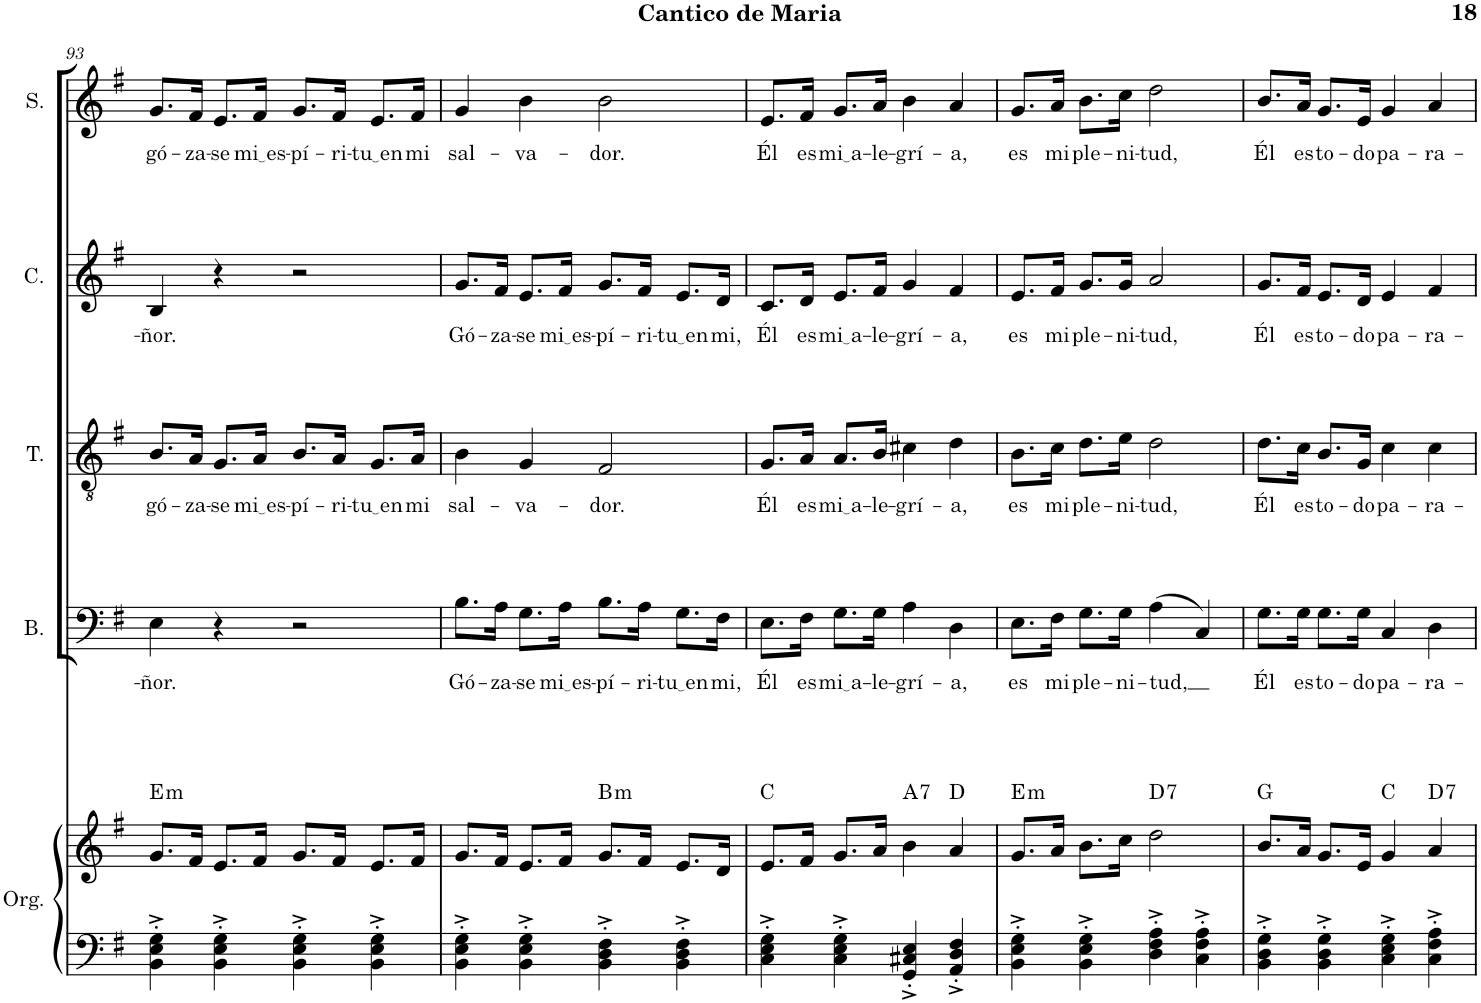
**kern	**kern	**harte	**kern	**text	**kern	**text	**kern	**text	**kern	**text
*part5	*part5	*part5	*part4	*part4	*part3	*part3	*part2	*part2	*part1	*part1
*staff6	*staff5	*	*staff4	*staff4	*staff3	*staff3	*staff2	*staff2	*staff1	*staff1
*I"Órgano	*	*	*I"Bajo	*	*I"Tenor	*	*I"Contralto	*	*I"Soprano	*
*	*	*	*I'B.	*	*I'T.	*	*I'C.	*	*I'S.	*
!!LO:PB:g=z
*clefF4	*clefG2	*	*clefF4	*	*clefGv2	*	*clefG2	*	*clefG2	*
*k[f#]	*k[f#]	*	*k[f#]	*	*k[f#]	*	*k[f#]	*	*k[f#]	*
*M4/4	*M4/4	*	*M4/4	*	*M4/4	*	*M4/4	*	*M4/4	*
=93	=93	=93	=93	=93	=93	=93	=93	=93	=93	=93
!	!	!LO:H:kt=m	!	!LO:LY:b	!	!LO:LY:b	!	!LO:LY:b	!	!LO:LY:b
4BB\'^ 4E\'^ 4G\'^	8.g/L	E:min	4E\	-ñor.	8.B/L	gó-	4B/	-ñor.	8.g/L	gó-
!	!	!	!	!	!	!LO:LY:b	!	!	!	!LO:LY:b
.	16f#/Jk	.	.	.	16A/Jk	-za-	.	.	16f#/Jk	-za-
!	!	!	!	!	!	!LO:LY:b	!	!	!	!LO:LY:b
4BB\'^ 4E\'^ 4G\'^	8.e/L	.	4r	.	8.G/L	-se	4r	.	8.e/L	-se
!	!	!	!	!	!	!LO:LY:b	!	!	!	!LO:LY:b
.	16f#/Jk	.	.	.	16A/Jk	mi es	.	.	16f#/Jk	mi es
!	!	!	!	!	!	!LO:LY:b	!	!	!	!LO:LY:b
4BB\'^ 4E\'^ 4G\'^	8.g/L	.	2r	.	8.B/L	-pí-	2r	.	8.g/L	-pí-
!	!	!	!	!	!	!LO:LY:b	!	!	!	!LO:LY:b
.	16f#/Jk	.	.	.	16A/Jk	-ri-	.	.	16f#/Jk	-ri-
!	!	!	!	!	!	!LO:LY:b	!	!	!	!LO:LY:b
4BB\'^ 4E\'^ 4G\'^	8.e/L	.	.	.	8.G/L	tu en	.	.	8.e/L	tu en
!	!	!	!	!	!	!LO:LY:b	!	!	!	!LO:LY:b
.	16f#/Jk	.	.	.	16A/Jk	mi	.	.	16f#/Jk	mi
=94	=94	=94	=94	=94	=94	=94	=94	=94	=94	=94
!	!	!	!	!LO:LY:b	!	!LO:LY:b	!	!LO:LY:b	!	!LO:LY:b
4BB\'^ 4E\'^ 4G\'^	8.g/L	.	8.B\L	Gó-	4B\	sal-	8.g/L	Gó-	4g/	sal-
!	!	!	!	!LO:LY:b	!	!	!	!LO:LY:b	!	!
.	16f#/Jk	.	16A\Jk	-za-	.	.	16f#/Jk	-za-	.	.
!	!	!	!	!LO:LY:b	!	!LO:LY:b	!	!LO:LY:b	!	!LO:LY:b
4BB\'^ 4E\'^ 4G\'^	8.e/L	.	8.G\L	-se	4G/	-va-	8.e/L	-se	4b\	-va-
!	!	!	!	!LO:LY:b	!	!	!	!LO:LY:b	!	!
.	16f#/Jk	.	16A\Jk	mi es	.	.	16f#/Jk	mi es	.	.
!	!	!LO:H:kt=m	!	!LO:LY:b	!	!LO:LY:b	!	!LO:LY:b	!	!LO:LY:b
4BB\'^ 4D\'^ 4F#\'^	8.g/L	B:min	8.B\L	-pí-	2F#/	-dor.	8.g/L	-pí-	2b\	-dor.
!	!	!	!	!LO:LY:b	!	!	!	!LO:LY:b	!	!
.	16f#/Jk	.	16A\Jk	-ri-	.	.	16f#/Jk	-ri-	.	.
!	!	!	!	!LO:LY:b	!	!	!	!LO:LY:b	!	!
4BB\'^ 4D\'^ 4F#\'^	8.e/L	.	8.G\L	tu en	.	.	8.e/L	tu en	.	.
!	!	!	!	!LO:LY:b	!	!	!	!LO:LY:b	!	!
.	16d/Jk	.	16F#\Jk	mi,	.	.	16d/Jk	mi,	.	.
=95	=95	=95	=95	=95	=95	=95	=95	=95	=95	=95
!	!	!	!	!LO:LY:b	!	!LO:LY:b	!	!LO:LY:b	!	!LO:LY:b
4C\'^ 4E\'^ 4G\'^	8.e/L	C:maj	8.E\L	Él	8.G/L	Él	8.c/L	Él	8.e/L	Él
!	!	!	!	!LO:LY:b	!	!LO:LY:b	!	!LO:LY:b	!	!LO:LY:b
.	16f#/Jk	.	16F#\Jk	es	16A/Jk	es	16d/Jk	es	16f#/Jk	es
!	!	!	!	!LO:LY:b	!	!LO:LY:b	!	!LO:LY:b	!	!LO:LY:b
4C\'^ 4E\'^ 4G\'^	8.g/L	.	8.G\L	mi a	8.A/L	mi a	8.e/L	mi a	8.g/L	mi a
!	!	!	!	!LO:LY:b	!	!LO:LY:b	!	!LO:LY:b	!	!LO:LY:b
.	16a/Jk	.	16G\Jk	-le-	16B/Jk	-le-	16f#/Jk	-le-	16a/Jk	-le-
!	!	!LO:H:kt=7	!	!LO:LY:b	!	!LO:LY:b	!	!LO:LY:b	!	!LO:LY:b
4GG/'^ 4C#X/'^ 4E/'^	4b\	A:7	4A\	-grí-	4c#X\	-grí-	4g/	-grí-	4b\	-grí-
!	!	!	!	!LO:LY:b	!	!LO:LY:b	!	!LO:LY:b	!	!LO:LY:b
4AA/'^ 4D/'^ 4F#/'^	4a/	D:maj	4D\	-a,	4d\	-a,	4f#/	-a,	4a/	-a,
=96	=96	=96	=96	=96	=96	=96	=96	=96	=96	=96
!	!	!LO:H:kt=m	!	!LO:LY:b	!	!LO:LY:b	!	!LO:LY:b	!	!LO:LY:b
4BB\'^ 4E\'^ 4G\'^	8.g/L	E:min	8.E\L	es	8.B\L	es	8.e/L	es	8.g/L	es
!	!	!	!	!LO:LY:b	!	!LO:LY:b	!	!LO:LY:b	!	!LO:LY:b
.	16a/Jk	.	16F#\Jk	mi	16c\Jk	mi	16f#/Jk	mi	16a/Jk	mi
!	!	!	!	!LO:LY:b	!	!LO:LY:b	!	!LO:LY:b	!	!LO:LY:b
4BB\'^ 4E\'^ 4G\'^	8.b\L	.	8.G\L	ple-	8.d\L	ple-	8.g/L	ple-	8.b\L	ple-
!	!	!	!	!LO:LY:b	!	!LO:LY:b	!	!LO:LY:b	!	!LO:LY:b
.	16cc\Jk	.	16G\Jk	-ni-	16e\Jk	-ni-	16g/Jk	-ni-	16cc\Jk	-ni-
!	!	!LO:H:kt=7	!	!LO:LY:b	!	!LO:LY:b	!	!LO:LY:b	!	!LO:LY:b
4D\'^ 4F#\'^ 4A\'^	2dd\	D:7	(4A\	-tud,	2d\	-tud,	2a/	-tud,	2dd\	-tud,
4C\'^ 4F#\'^ 4A\'^	.	.	4C/)	.	.	.	.	.	.	.
=97	=97	=97	=97	=97	=97	=97	=97	=97	=97	=97
!	!	!	!	!LO:LY:b	!	!LO:LY:b	!	!LO:LY:b	!	!LO:LY:b
4BB\'^ 4D\'^ 4G\'^	8.b/L	G:maj	8.G\L	Él	8.d\L	Él	8.g/L	Él	8.b/L	Él
!	!	!	!	!LO:LY:b	!	!LO:LY:b	!	!LO:LY:b	!	!LO:LY:b
.	16a/Jk	.	16G\Jk	es	16c\Jk	es	16f#/Jk	es	16a/Jk	es
!	!	!	!	!LO:LY:b	!	!LO:LY:b	!	!LO:LY:b	!	!LO:LY:b
4BB\'^ 4D\'^ 4G\'^	8.g/L	.	8.G\L	to-	8.B/L	to-	8.e/L	to-	8.g/L	to-
!	!	!	!	!LO:LY:b	!	!LO:LY:b	!	!LO:LY:b	!	!LO:LY:b
.	16e/Jk	.	16G\Jk	-do	16G/Jk	-do	16d/Jk	-do	16e/Jk	-do
!	!	!	!	!LO:LY:b	!	!LO:LY:b	!	!LO:LY:b	!	!LO:LY:b
4C\'^ 4E\'^ 4G\'^	4g/	C:maj	4C/	pa-	4c\	pa-	4e/	pa-	4g/	pa-
!	!	!LO:H:kt=7	!	!LO:LY:b	!	!LO:LY:b	!	!LO:LY:b	!	!LO:LY:b
4C\'^ 4F#\'^ 4A\'^	4a/	D:7	4D\	-ra-	4c\	-ra-	4f#/	-ra-	4a/	-ra-
=	=	=	=	=	=	=	=	=	=	=
*-	*-	*-	*-	*-	*-	*-	*-	*-	*-	*-
